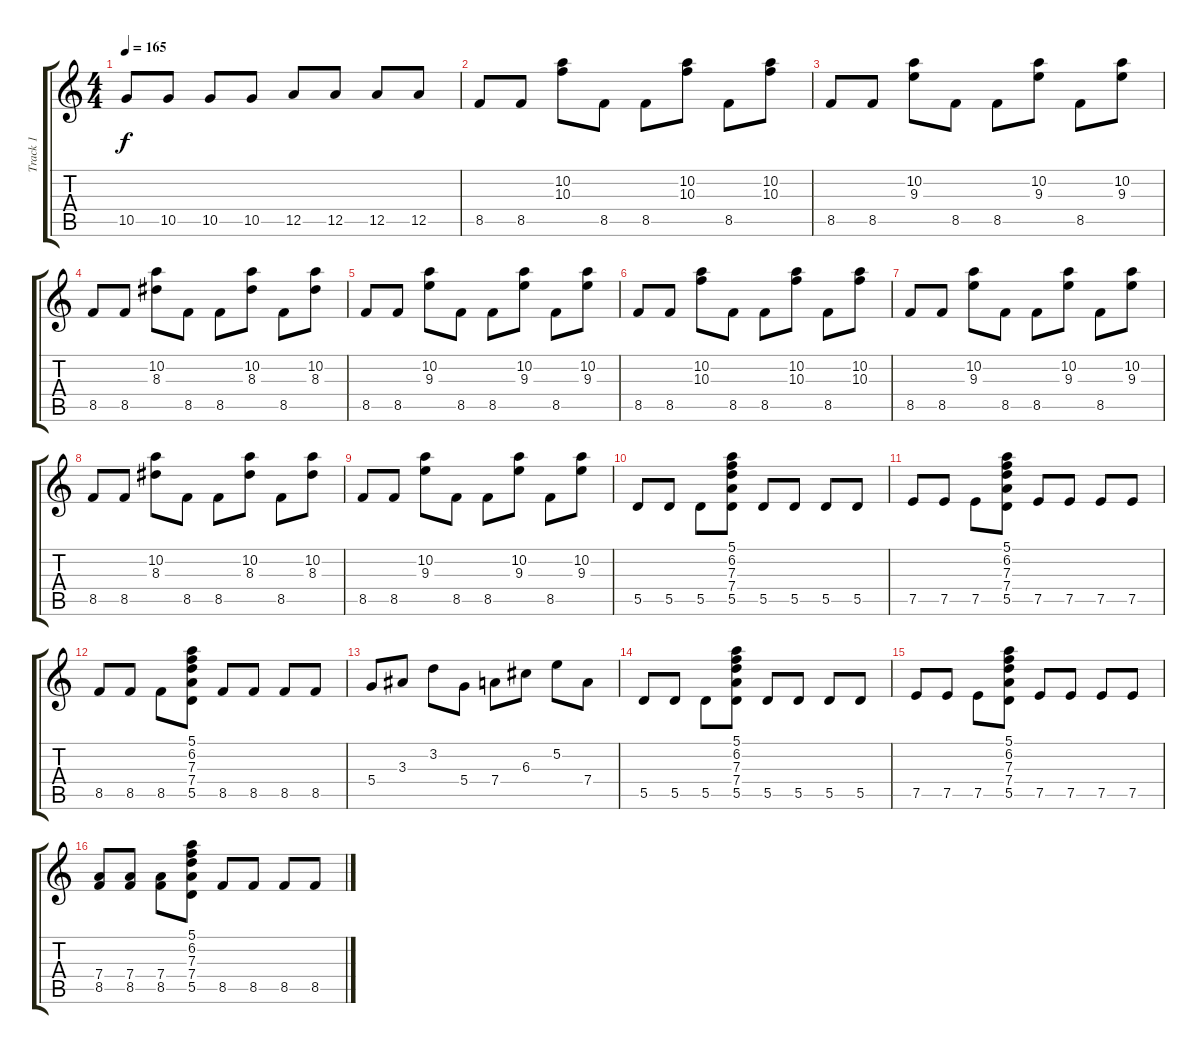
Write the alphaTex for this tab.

\track ("Track 1" "Track 1") {instrument distortionguitar}
\staff {score tabs}
\tuning (E4 B3 G3 D3 A2 E2) {hide}
\ts (4 4)
\tempo 165
\clef g2
\ks c
10.5.8{dy f} 10.5.8 10.5.8 10.5.8 12.5.8 12.5.8 12.5.8 12.5.8 |
8.5.8 8.5.8 (10.2 10.3).8 8.5.8 8.5.8 (10.2 10.3).8 8.5.8 (10.2 10.3).8 |
8.5.8 8.5.8 (10.2 9.3).8 8.5.8 8.5.8 (10.2 9.3).8 8.5.8 (10.2 9.3).8 |
8.5.8 8.5.8 (10.2 8.3).8 8.5.8 8.5.8 (10.2 8.3).8 8.5.8 (10.2 8.3).8 |
8.5.8 8.5.8 (10.2 9.3).8 8.5.8 8.5.8 (10.2 9.3).8 8.5.8 (10.2 9.3).8 |
8.5.8 8.5.8 (10.2 10.3).8 8.5.8 8.5.8 (10.2 10.3).8 8.5.8 (10.2 10.3).8 |
8.5.8 8.5.8 (10.2 9.3).8 8.5.8 8.5.8 (10.2 9.3).8 8.5.8 (10.2 9.3).8 |
8.5.8 8.5.8 (10.2 8.3).8 8.5.8 8.5.8 (10.2 8.3).8 8.5.8 (10.2 8.3).8 |
8.5.8 8.5.8 (10.2 9.3).8 8.5.8 8.5.8 (10.2 9.3).8 8.5.8 (10.2 9.3).8 |
5.5.8 5.5.8 5.5.8 (5.1 6.2 7.3 7.4 5.5).8 5.5.8 5.5.8 5.5.8 5.5.8 |
7.5.8 7.5.8 7.5.8 (5.1 6.2 7.3 7.4 5.5).8 7.5.8 7.5.8 7.5.8 7.5.8 |
8.5.8 8.5.8 8.5.8 (5.1 6.2 7.3 7.4 5.5).8 8.5.8 8.5.8 8.5.8 8.5.8 |
5.4.8 3.3.8 3.2.8 5.4.8 7.4.8 6.3.8 5.2.8 7.4.8 |
5.5.8 5.5.8 5.5.8 (5.1 6.2 7.3 7.4 5.5).8 5.5.8 5.5.8 5.5.8 5.5.8 |
7.5.8 7.5.8 7.5.8 (5.1 6.2 7.3 7.4 5.5).8 7.5.8 7.5.8 7.5.8 7.5.8 |
(7.4 8.5).8 (7.4 8.5).8 (7.4 8.5).8 (5.1 6.2 7.3 7.4 5.5).8 8.5.8 8.5.8 8.5.8 8.5.8
